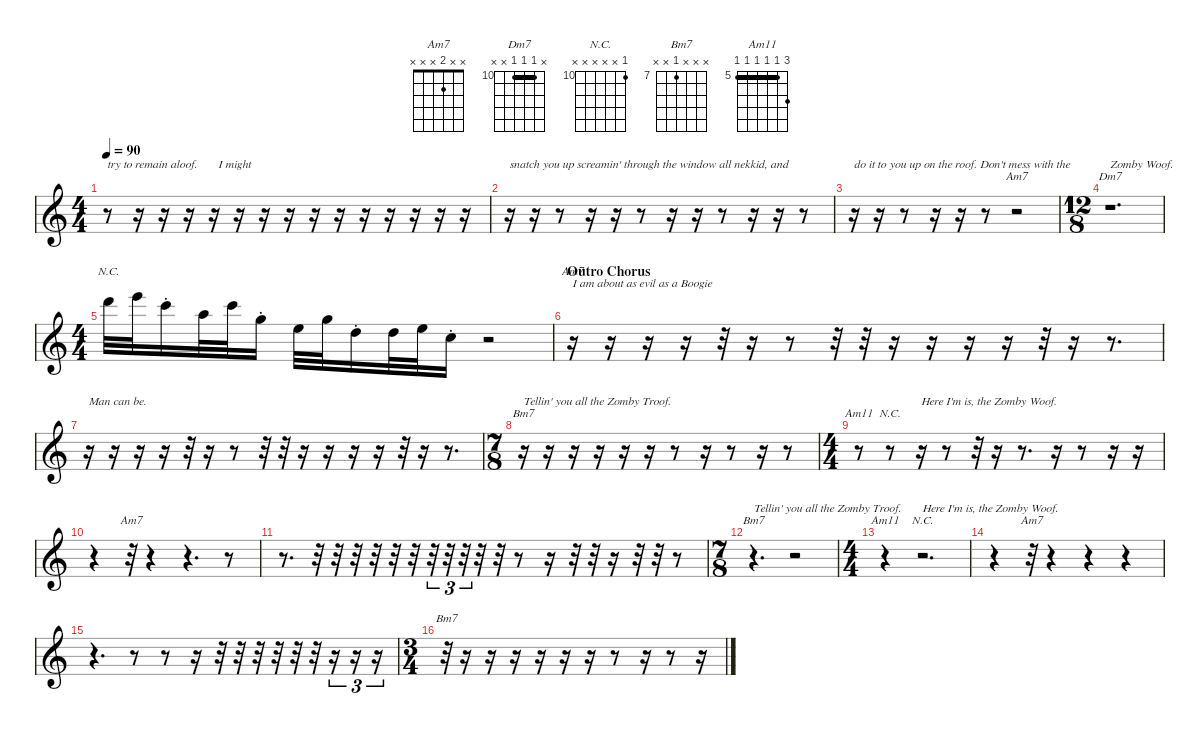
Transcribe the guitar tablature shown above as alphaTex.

\defaultSystemsLayout 4
\hideDynamics
\bracketExtendMode nobrackets
\singleTrackTrackNamePolicy hidden
\multiTrackTrackNamePolicy hidden
\otherSystemsTrackNameOrientation horizontal
\track ("Bowed Violin" "Bowed Viol") {instrument overdrivenguitar}
\staff {score}
\tuning (E4 B3 G3 D3 A2 E2)
\chord ("Am7" x x x x x x)
\chord ("Dm7" x 10 10 10 x x) {firstfret 10 barre (10 10)}
\chord ("N.C." x x x x x x)
\chord ("N.C." 10 x x x x x) {firstfret 10}
\chord ("Am7" x x 14 x x x) {firstfret 14}
\chord ("Bm7" 7 x x x x x) {firstfret 7}
\chord ("Am11" 8 8 7 x x x) {firstfret 7 barre 8}
\chord ("Am7" 5 x x x x x)
\chord ("Bm7" 2 3 2 4 2 x) {barre (2 2)}
\chord ("Am11" 7 5 5 5 5 5) {firstfret 5 barre (5 5 5 5)}
\chord ("Am7" x x 2 x x x)
\chord ("Bm7" x x x 7 x x) {firstfret 7}
\ts (4 4)
\tempo 90
\clef g2
\ks c
r.8{txt "try to remain aloof.       I might" dy mf beam Down} r.16{beam Down} r.16{beam Down} r.16{beam Down} r.16{beam Down} r.16{beam Down} r.16{beam Down} r.16{beam Down} r.16{beam Down} r.16{beam Down} r.16{beam Down} r.16{beam Down} r.16{beam Down} r.16{beam Down} r.16{beam Down} |
r.16{txt "snatch you up screamin' through the window all nekkid, and" beam Down} r.16{beam Down} r.8{beam Down} r.16{beam Down} r.16{beam Down} r.8{beam Down} r.16{beam Down} r.16{beam Down} r.8{beam Down} r.16{beam Down} r.16{beam Down} r.8{beam Down} |
r.16{txt "do it to you up on the roof. Don't mess with the" beam Down} r.16{beam Down} r.8{beam Down} r.16{beam Down} r.16{beam Down} r.8{beam Down} r.2{ch "Am7" beam Down} |
\ts (12 8)
\beaming (8 3 3 3 3)
r.1{d ch "Dm7" txt "Zomby Woof." beam Down} |
\ts (4 4)
\beaming (8 2 2 2 2)
10.1.32{ch "N.C." beam Down} 12.1.32{beam Down} 13.2{st}.16{beam Down} 10.2.32{beam Down} 13.2.32{beam Down} 12.3{st}.16{beam Down} 9.3.32{beam Down} 12.3.32{beam Down} 12.4{st}.16{beam Down} 12.4.32{beam Down} 9.3.32{beam Down} 10.4{st}.16{beam Down} r.2{beam Down} |
\section ("" "Outro Chorus")
r.16{ch "Am7" txt "I am about as evil as a Boogie" beam Down} r.16{beam Down} r.16{beam Down} r.16{beam Down} r.32{beam Down} r.16{beam Down} r.8{beam Down} r.32{beam Down} r.32{beam Down} r.16{beam Down} r.16{beam Down} r.16{beam Down} r.16{beam Down} r.32{beam Down} r.16{beam Down} r.8{d beam Down} |
r.16{txt "Man can be." beam Down} r.16{beam Down} r.16{beam Down} r.16{beam Down} r.32{beam Down} r.16{beam Down} r.8{beam Down} r.32{beam Down} r.32{beam Down} r.16{beam Down} r.16{beam Down} r.16{beam Down} r.16{beam Down} r.32{beam Down} r.16{beam Down} r.8{d beam Down} |
\ts (7 8)
\beaming (8 3 2 2)
r.16{ch "Bm7" txt "Tellin' you all the Zomby Troof." beam Down} r.16{beam Down} r.16{beam Down} r.16{beam Down beam split} r.16{beam Down} r.16{beam Down beam merge} r.8{beam Down beam split} r.16{beam Down} r.8{beam Down beam merge} r.16{beam Down beam split} r.8{beam Down} |
\ts (4 4)
\beaming (8 2 2 2 2)
r.8{ch "Am11" beam Down} r.8{ch "N.C." beam Down} r.16{txt "Here I'm is, the Zomby Woof." beam Down} r.8{beam Down} r.32{beam Down} r.16{beam Down} r.8{d beam Down} r.16{beam Down} r.8{beam Down} r.16{beam Down} r.16{beam Down} |
r.4{beam Down} r.32{ch "Am7" beam Down} r.4{beam Down} r.4{d beam Down} r.8{beam Down} |
r.8{d beam Down} r.32{beam Down} r.32{beam Down} r.32{beam Down} r.32{beam Down} r.32{beam Down} r.32{beam Down} r.32{tu (3 2) beam Down} r.32{tu (3 2) beam Down} r.32{tu (3 2) beam Down} r.32{beam Down} r.32{beam Down} r.8{beam Down} r.16{beam Down} r.32{beam Down} r.32{beam Down} r.16{beam Down} r.32{beam Down} r.32{beam Down} r.8{beam Down} |
\ts (7 8)
\beaming (8 3 2 2)
r.4{d ch "Bm7" txt "Tellin' you all the Zomby Troof." beam Down} r.2{beam Down} |
\ts (4 4)
\beaming (8 2 2 2 2)
r.4{ch "Am11" beam Down} r.2{d ch "N.C." txt "Here I'm is, the Zomby Woof." beam Down} |
r.4{beam Down} r.32{ch "Am7" beam Down} r.4{beam Down} r.4{beam Down} r.4{beam Down} |
r.4{d beam Down} r.8{beam Down} r.8{beam Down} r.16{beam Down} r.32{beam Down} r.32{beam Down beam split} r.32{beam Down} r.32{beam Down} r.32{beam Down} r.32{beam Down} r.16{tu (3 2) beam Down} r.16{tu (3 2) beam Down} r.16{tu (3 2) beam Down} |
\ts (3 4)
\beaming (8 2 2 2)
r.32{ch "Bm7" beam Down} r.16{beam Down} r.16{beam Down} r.16{beam Down} r.16{beam Down} r.16{beam Down} r.16{beam Down} r.8{beam Down} r.16{beam Down} r.8{beam Down} r.16{beam Down}
